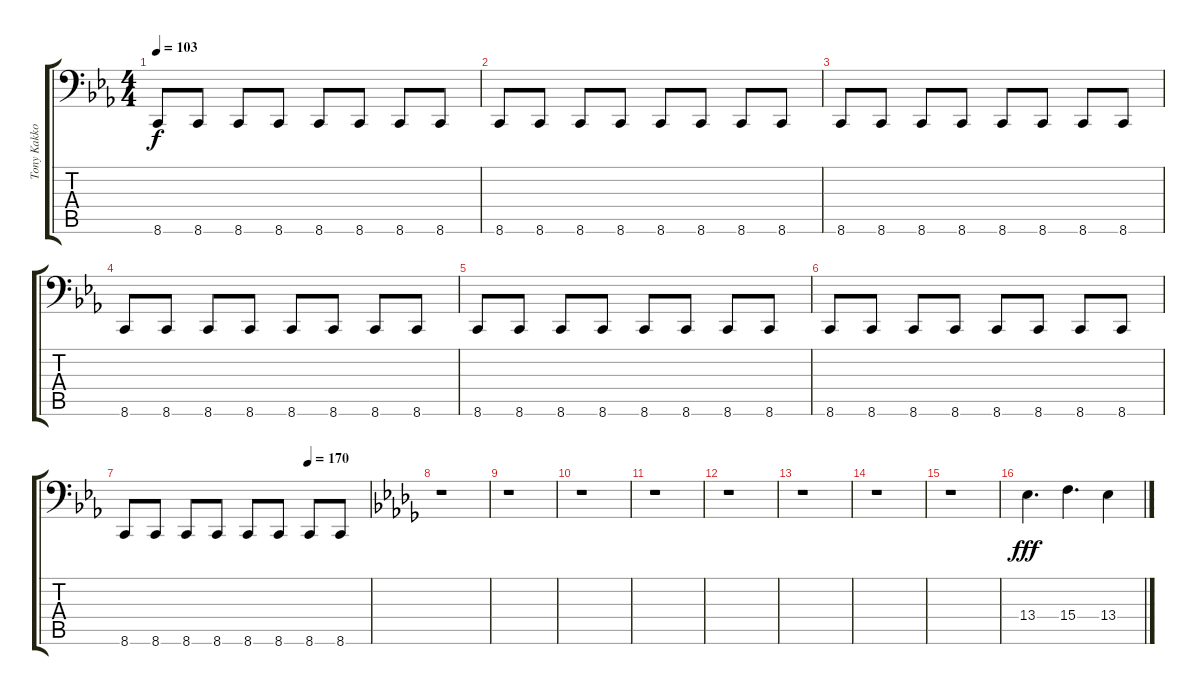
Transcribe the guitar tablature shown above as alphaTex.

\track ("Tony Kakko (Synth and Keyboard)" "Tony Kakko") {instrument lead8bassandlead}
\staff {score tabs}
\tuning (E3 B2 G2 D2 A1 E1) {hide}
\ts (4 4)
\tempo 103
\clef f4
\ks eb
8.6.8{dy f balance 16} 8.6.8 8.6.8 8.6.8 8.6.8 8.6.8 8.6.8 8.6.8 |
8.6.8 8.6.8 8.6.8 8.6.8 8.6.8 8.6.8 8.6.8 8.6.8 |
8.6.8 8.6.8 8.6.8 8.6.8 8.6.8 8.6.8 8.6.8 8.6.8 |
8.6.8 8.6.8 8.6.8 8.6.8 8.6.8 8.6.8 8.6.8 8.6.8 |
8.6.8{balance 0} 8.6.8 8.6.8 8.6.8 8.6.8 8.6.8 8.6.8 8.6.8 |
8.6.8 8.6.8 8.6.8 8.6.8 8.6.8 8.6.8 8.6.8 8.6.8 |
\tempo (170 0.75)
8.6.8 8.6.8 8.6.8 8.6.8 8.6.8 8.6.8 8.6.8 8.6.8 |
\ks db
r.1 |
r.1 |
r.1 |
r.1 |
r.1 |
r.1 |
r.1 |
r.1 |
13.4.4{d dy fff volume 16 instrument voiceoohs} 15.4.4{d} 13.4.4
